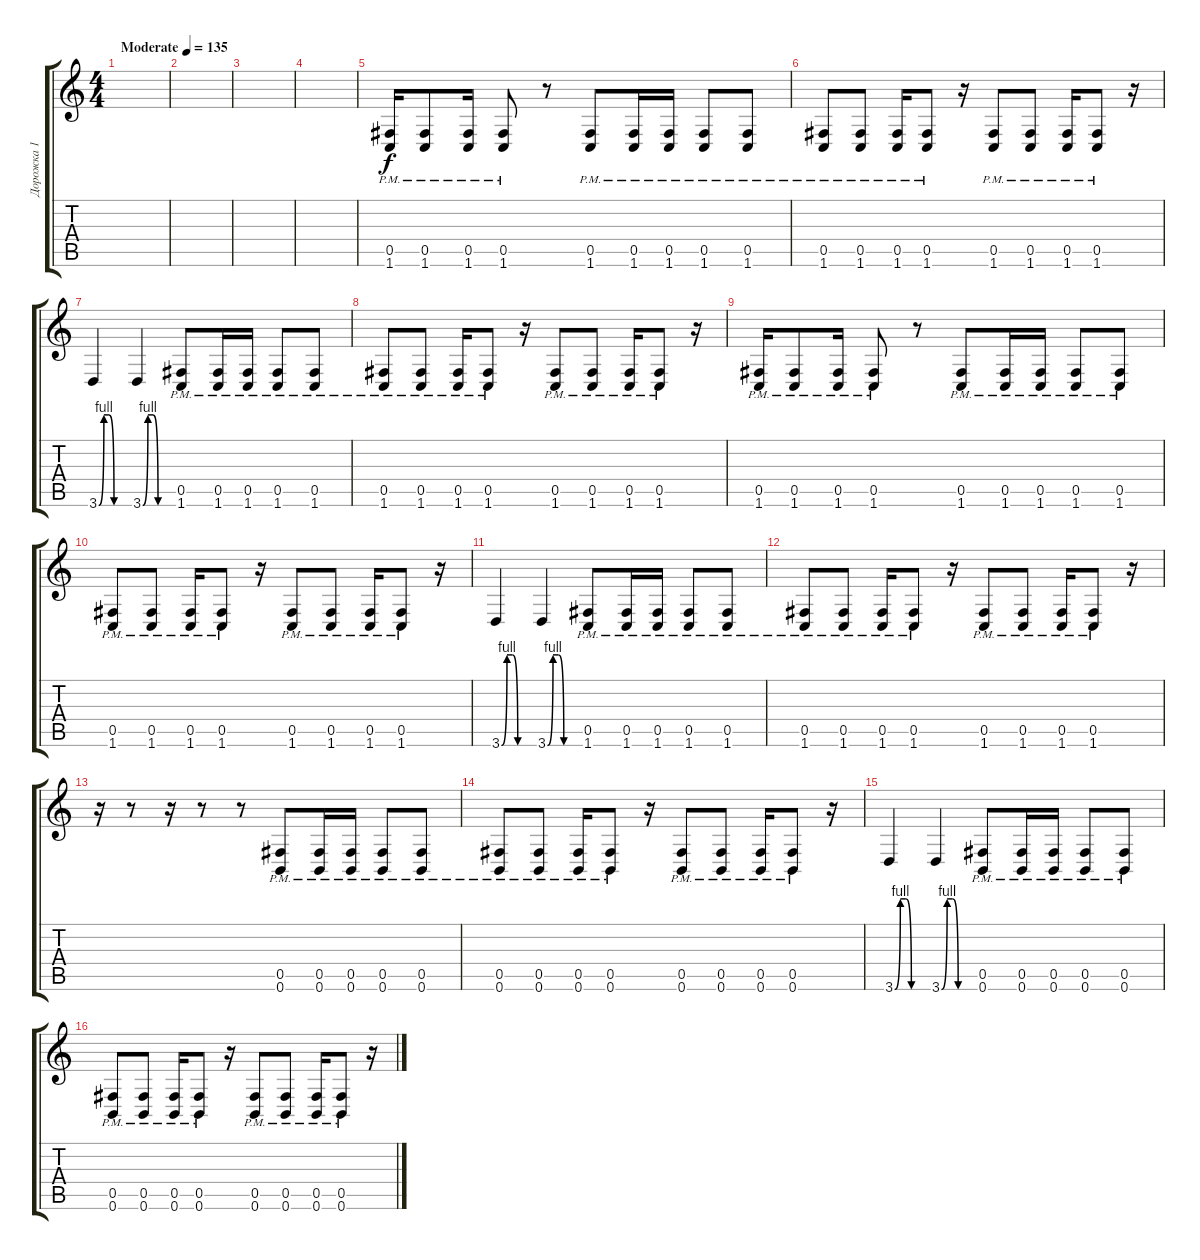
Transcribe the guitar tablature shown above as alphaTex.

\track ("Дорожка 1" "Дорожка 1") {instrument distortionguitar}
\staff {score tabs}
\tuning (Db4 Ab3 E3 B2 Gb2 B1) {hide}
\ts (4 4)
\tempo (135 "Moderate")
\clef g2
\ks c
|
|
|
|
(0.5{pm} 1.6{pm}).16 (0.5{pm} 1.6{pm}).8 (0.5{pm} 1.6{pm}).16 (0.5{pm} 1.6{pm}).8 r.8 (0.5{pm} 1.6{pm}).8 (0.5{pm} 1.6{pm}).16 (0.5{pm} 1.6{pm}).16 (0.5{pm} 1.6{pm}).8 (0.5{pm} 1.6{pm}).8 |
(0.5{pm} 1.6{pm}).8 (0.5{pm} 1.6{pm}).8 (0.5{pm} 1.6{pm}).16 (0.5{pm} 1.6{pm}).8 r.16 (0.5{pm} 1.6{pm}).8 (0.5{pm} 1.6{pm}).8 (0.5{pm} 1.6{pm}).16 (0.5{pm} 1.6{pm}).8 r.16 |
3.6{be (custom 0 0 10 4 20 4 30 0 60 0)}.4 3.6{be (custom 0 0 10 4 20 4 30 0 60 0)}.4 (0.5{pm} 1.6{pm}).8 (0.5{pm} 1.6{pm}).16 (0.5{pm} 1.6{pm}).16 (0.5{pm} 1.6{pm}).8 (0.5{pm} 1.6{pm}).8 |
(0.5{pm} 1.6{pm}).8 (0.5{pm} 1.6{pm}).8 (0.5{pm} 1.6{pm}).16 (0.5{pm} 1.6{pm}).8 r.16 (0.5{pm} 1.6{pm}).8 (0.5{pm} 1.6{pm}).8 (0.5{pm} 1.6{pm}).16 (0.5{pm} 1.6{pm}).8 r.16 |
(0.5{pm} 1.6{pm}).16 (0.5{pm} 1.6{pm}).8 (0.5{pm} 1.6{pm}).16 (0.5{pm} 1.6{pm}).8 r.8 (0.5{pm} 1.6{pm}).8 (0.5{pm} 1.6{pm}).16 (0.5{pm} 1.6{pm}).16 (0.5{pm} 1.6{pm}).8 (0.5{pm} 1.6{pm}).8 |
(0.5{pm} 1.6{pm}).8 (0.5{pm} 1.6{pm}).8 (0.5{pm} 1.6{pm}).16 (0.5{pm} 1.6{pm}).8 r.16 (0.5{pm} 1.6{pm}).8 (0.5{pm} 1.6{pm}).8 (0.5{pm} 1.6{pm}).16 (0.5{pm} 1.6{pm}).8 r.16 |
3.6{be (custom 0 0 10 4 20 4 30 0 60 0)}.4 3.6{be (custom 0 0 10 4 20 4 30 0 60 0)}.4 (0.5{pm} 1.6{pm}).8 (0.5{pm} 1.6{pm}).16 (0.5{pm} 1.6{pm}).16 (0.5{pm} 1.6{pm}).8 (0.5{pm} 1.6{pm}).8 |
(0.5{pm} 1.6{pm}).8 (0.5{pm} 1.6{pm}).8 (0.5{pm} 1.6{pm}).16 (0.5{pm} 1.6{pm}).8 r.16 (0.5{pm} 1.6{pm}).8 (0.5{pm} 1.6{pm}).8 (0.5{pm} 1.6{pm}).16 (0.5{pm} 1.6{pm}).8 r.16 |
r.16 r.8 r.16 r.8 r.8 (0.5{pm} 0.6{pm}).8 (0.5{pm} 0.6{pm}).16 (0.5{pm} 0.6{pm}).16 (0.5{pm} 0.6{pm}).8 (0.5{pm} 0.6{pm}).8 |
(0.5{pm} 0.6{pm}).8 (0.5{pm} 0.6{pm}).8 (0.5{pm} 0.6{pm}).16 (0.5{pm} 0.6{pm}).8 r.16 (0.5{pm} 0.6{pm}).8 (0.5{pm} 0.6{pm}).8 (0.5{pm} 0.6{pm}).16 (0.5{pm} 0.6{pm}).8 r.16 |
3.6{be (custom 0 0 10 4 20 4 30 0 60 0)}.4 3.6{be (custom 0 0 10 4 20 4 30 0 60 0)}.4 (0.5{pm} 0.6{pm}).8 (0.5{pm} 0.6{pm}).16 (0.5{pm} 0.6{pm}).16 (0.5{pm} 0.6{pm}).8 (0.5{pm} 0.6{pm}).8 |
(0.5{pm} 0.6{pm}).8 (0.5{pm} 0.6).8 (0.5{pm} 0.6{pm}).16 (0.5{pm} 0.6{pm}).8 r.16 (0.5{pm} 0.6{pm}).8 (0.5{pm} 0.6{pm}).8 (0.5{pm} 0.6{pm}).16 (0.5{pm} 0.6{pm}).8 r.16
